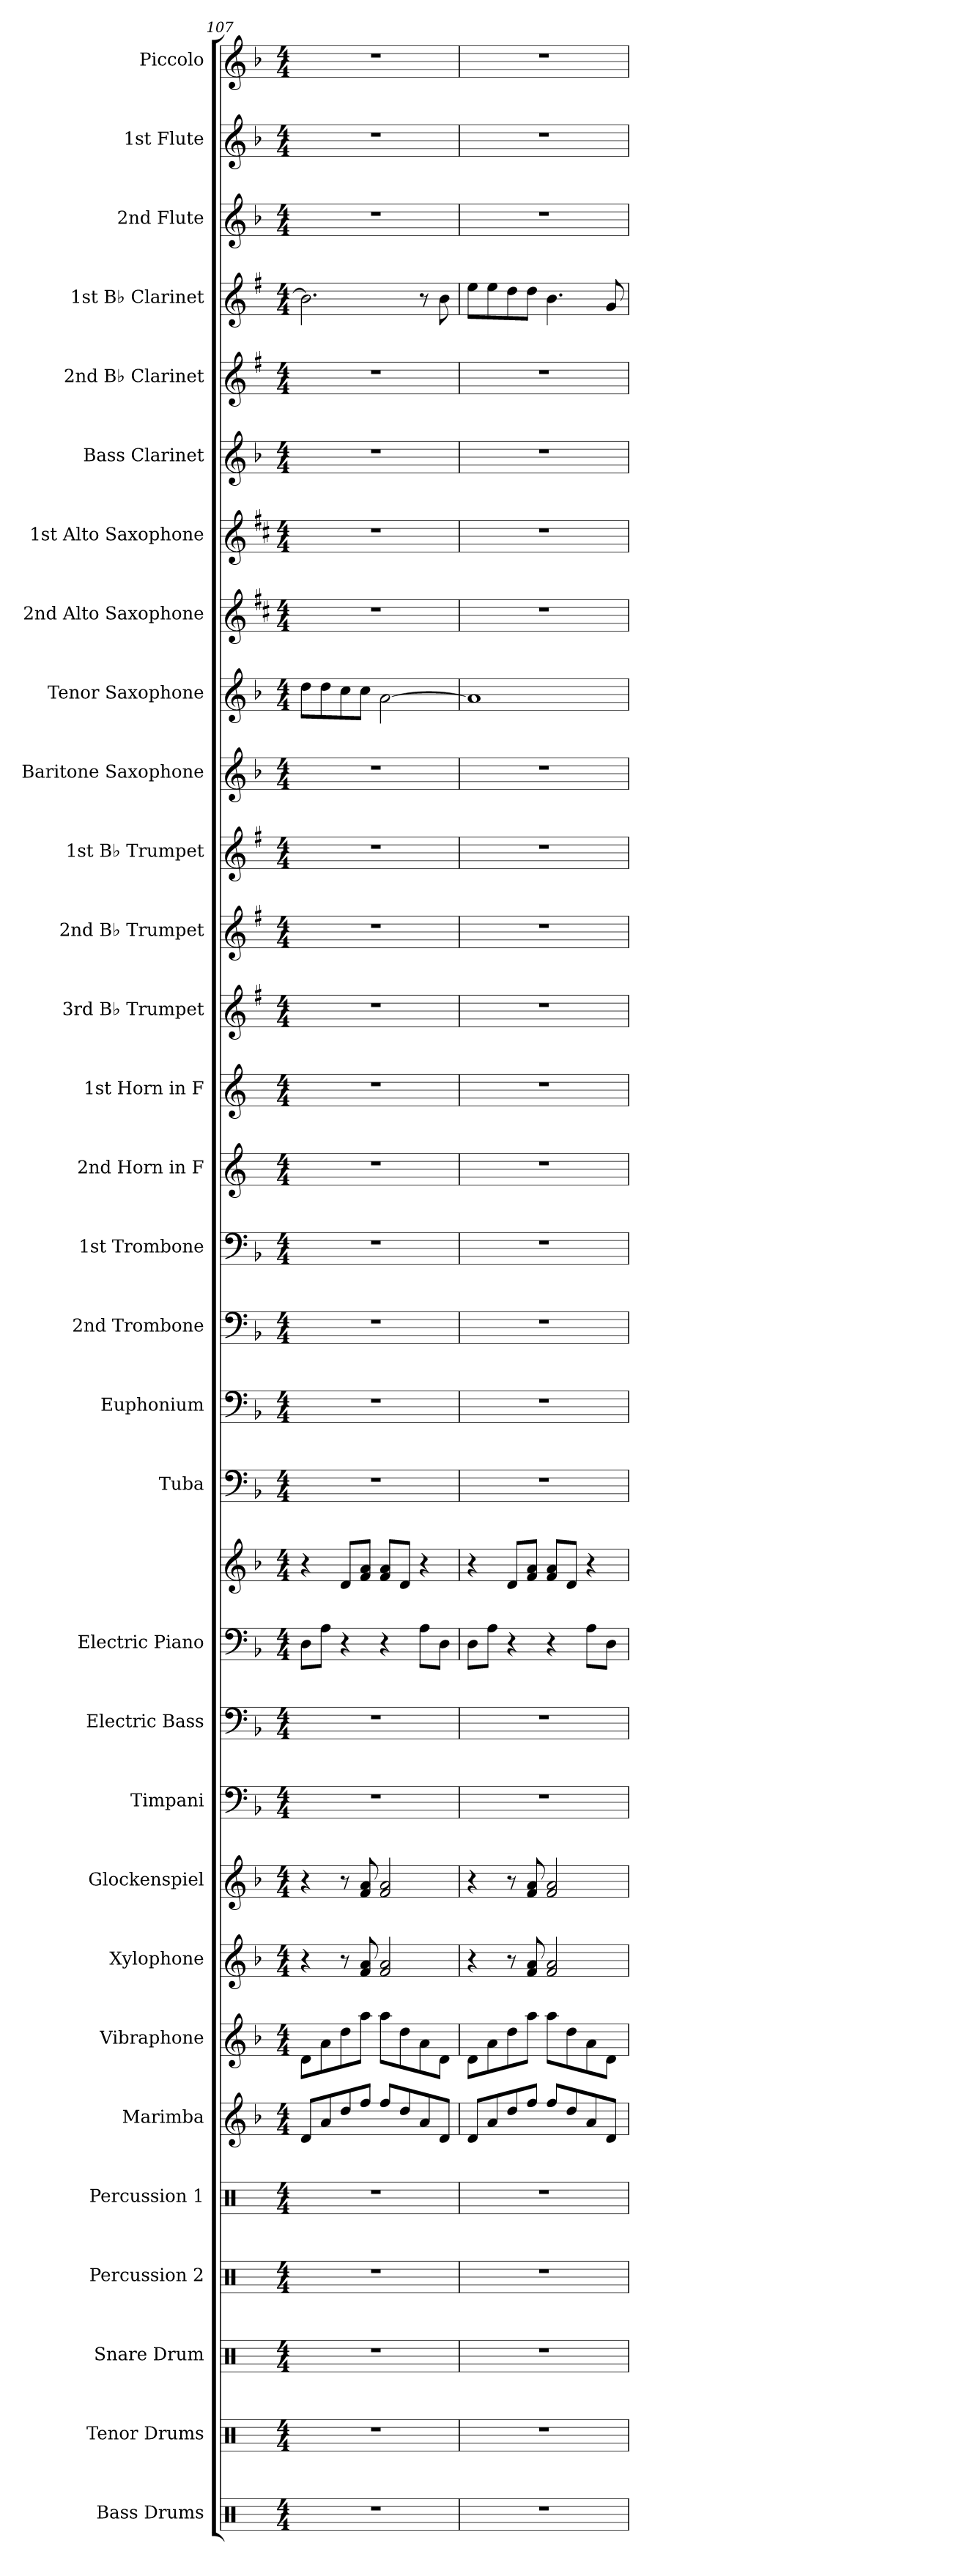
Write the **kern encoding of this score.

**kern	**kern	**kern	**kern	**kern	**kern	**kern	**kern	**kern	**kern	**kern	**kern	**kern	**kern	**kern	**kern	**kern	**kern	**kern	**kern	**kern	**kern	**kern	**kern	**kern	**kern	**kern	**kern	**kern	**kern	**kern	**kern
*part31	*part30	*part29	*part28	*part27	*part26	*part25	*part24	*part23	*part22	*part21	*part20	*part20	*part19	*part18	*part17	*part16	*part15	*part14	*part13	*part12	*part11	*part10	*part9	*part8	*part7	*part6	*part5	*part4	*part3	*part2	*part1
*staff32	*staff31	*staff30	*staff29	*staff28	*staff27	*staff26	*staff25	*staff24	*staff23	*staff22	*staff21	*staff20	*staff19	*staff18	*staff17	*staff16	*staff15	*staff14	*staff13	*staff12	*staff11	*staff10	*staff9	*staff8	*staff7	*staff6	*staff5	*staff4	*staff3	*staff2	*staff1
*I"Bass Drums	*I"Tenor Drums	*I"Snare Drum	*I"Percussion 2	*I"Percussion 1	*I"Marimba	*I"Vibraphone	*I"Xylophone	*I"Glockenspiel	*I"Timpani	*I"Electric Bass	*I"Electric Piano	*	*I"Tuba	*I"Euphonium	*I"2nd Trombone	*I"1st Trombone	*I"2nd Horn in F	*I"1st Horn in F	*I"3rd B♭ Trumpet	*I"2nd B♭ Trumpet	*I"1st B♭ Trumpet	*I"Baritone Saxophone	*I"Tenor Saxophone	*I"2nd Alto Saxophone	*I"1st Alto Saxophone	*I"Bass Clarinet	*I"2nd B♭ Clarinet	*I"1st B♭ Clarinet	*I"2nd Flute	*I"1st Flute	*I"Piccolo
*I'B.D.	*I'T.D.	*I'S.D.	*I'Perc.	*I'Perc.	*I'Mrm.	*I'Vib.	*I'Xyl.	*I'Glock.	*I'Timp.	*I'El. B.	*I'El. Pno.	*	*I'Tba.	*I'Euph.	*I'Tbn.	*I'Tbn.	*	*	*I'B♭ Tpt.	*I'B♭ Tpt.	*I'B♭ Tpt.	*I'Bar. Sax.	*I'T. Sax.	*I'A. Sax.	*I'A. Sax.	*I'B. Cl.	*I'B♭ Cl.	*I'B♭ Cl.	*I'Fl.	*I'Fl.	*I'Picc.
!!LO:PB:g=z
*clefX	*clefX	*clefX	*clefX	*clefX	*clefG2	*clefG2	*clefG2	*clefG2	*clefF4	*clefF4	*clefF4	*clefG2	*clefF4	*clefF4	*clefF4	*clefF4	*clefG2	*clefG2	*clefG2	*clefG2	*clefG2	*clefG2	*clefG2	*clefG2	*clefG2	*clefG2	*clefG2	*clefG2	*clefG2	*clefG2	*clefG2
*	*	*	*	*	*	*	*ITrd-7c-12	*ITrd-14c-24	*	*ITrd7c12	*	*	*	*	*	*	*ITrd4c7	*ITrd4c7	*ITrd1c2	*ITrd1c2	*ITrd1c2	*ITrd12c21	*ITrd8c14	*ITrd5c9	*ITrd5c9	*ITrd8c14	*ITrd1c2	*ITrd1c2	*	*	*ITrd-7c-12
*k[]	*k[]	*k[]	*k[]	*k[]	*k[b-]	*k[b-]	*k[b-]	*k[b-]	*k[b-]	*k[b-]	*k[b-]	*k[b-]	*k[b-]	*k[b-]	*k[b-]	*k[b-]	*k[b-]	*k[b-]	*k[b-]	*k[b-]	*k[b-]	*k[b-]	*k[b-]	*k[b-]	*k[b-]	*k[b-]	*k[b-]	*k[b-]	*k[b-]	*k[b-]	*k[b-]
*M4/4	*M4/4	*M4/4	*M4/4	*M4/4	*M4/4	*M4/4	*M4/4	*M4/4	*M4/4	*M4/4	*M4/4	*M4/4	*M4/4	*M4/4	*M4/4	*M4/4	*M4/4	*M4/4	*M4/4	*M4/4	*M4/4	*M4/4	*M4/4	*M4/4	*M4/4	*M4/4	*M4/4	*M4/4	*M4/4	*M4/4	*M4/4
=107	=107	=107	=107	=107	=107	=107	=107	=107	=107	=107	=107	=107	=107	=107	=107	=107	=107	=107	=107	=107	=107	=107	=107	=107	=107	=107	=107	=107	=107	=107	=107
1r	1r	1r	1r	1r	8d/L	8d\L	4r	4r	1r	1r	8D\L	4r	1r	1r	1r	1r	1r	1r	1r	1r	1r	1r	8d\L	1r	1r	1r	1r	2.a\]	1r	1r	1r
.	.	.	.	.	8a/	8a\	.	.	.	.	8A\J	.	.	.	.	.	.	.	.	.	.	.	8d\	.	.	.	.	.	.	.	.
.	.	.	.	.	8dd/	8dd\	8r	8r	.	.	4r	8d/L	.	.	.	.	.	.	.	.	.	.	8c\	.	.	.	.	.	.	.	.
.	.	.	.	.	8ff/J	8aa\J	8ff/ 8aa/	8fff/ 8aaa/	.	.	.	8f/ 8a/J	.	.	.	.	.	.	.	.	.	.	8c\J	.	.	.	.	.	.	.	.
.	.	.	.	.	8ff/L	8aa\L	2ff/ 2aa/	2fff/ 2aaa/	.	.	4r	8f/ 8a/L	.	.	.	.	.	.	.	.	.	.	[2A\	.	.	.	.	.	.	.	.
.	.	.	.	.	8dd/	8dd\	.	.	.	.	.	8d/J	.	.	.	.	.	.	.	.	.	.	.	.	.	.	.	.	.	.	.
.	.	.	.	.	8a/	8a\	.	.	.	.	8A\L	4r	.	.	.	.	.	.	.	.	.	.	.	.	.	.	.	8r	.	.	.
.	.	.	.	.	8d/J	8d\J	.	.	.	.	8D\J	.	.	.	.	.	.	.	.	.	.	.	.	.	.	.	.	8a\	.	.	.
=108	=108	=108	=108	=108	=108	=108	=108	=108	=108	=108	=108	=108	=108	=108	=108	=108	=108	=108	=108	=108	=108	=108	=108	=108	=108	=108	=108	=108	=108	=108	=108
1r	1r	1r	1r	1r	8d/L	8d\L	4r	4r	1r	1r	8D\L	4r	1r	1r	1r	1r	1r	1r	1r	1r	1r	1r	1A]	1r	1r	1r	1r	8dd\L	1r	1r	1r
.	.	.	.	.	8a/	8a\	.	.	.	.	8A\J	.	.	.	.	.	.	.	.	.	.	.	.	.	.	.	.	8dd\	.	.	.
.	.	.	.	.	8dd/	8dd\	8r	8r	.	.	4r	8d/L	.	.	.	.	.	.	.	.	.	.	.	.	.	.	.	8cc\	.	.	.
.	.	.	.	.	8ff/J	8aa\J	8ff/ 8aa/	8fff/ 8aaa/	.	.	.	8f/ 8a/J	.	.	.	.	.	.	.	.	.	.	.	.	.	.	.	8cc\J	.	.	.
.	.	.	.	.	8ff/L	8aa\L	2ff/ 2aa/	2fff/ 2aaa/	.	.	4r	8f/ 8a/L	.	.	.	.	.	.	.	.	.	.	.	.	.	.	.	4.a\	.	.	.
.	.	.	.	.	8dd/	8dd\	.	.	.	.	.	8d/J	.	.	.	.	.	.	.	.	.	.	.	.	.	.	.	.	.	.	.
.	.	.	.	.	8a/	8a\	.	.	.	.	8A\L	4r	.	.	.	.	.	.	.	.	.	.	.	.	.	.	.	.	.	.	.
.	.	.	.	.	8d/J	8d\J	.	.	.	.	8D\J	.	.	.	.	.	.	.	.	.	.	.	.	.	.	.	.	8f/	.	.	.
=	=	=	=	=	=	=	=	=	=	=	=	=	=	=	=	=	=	=	=	=	=	=	=	=	=	=	=	=	=	=	=
*-	*-	*-	*-	*-	*-	*-	*-	*-	*-	*-	*-	*-	*-	*-	*-	*-	*-	*-	*-	*-	*-	*-	*-	*-	*-	*-	*-	*-	*-	*-	*-
